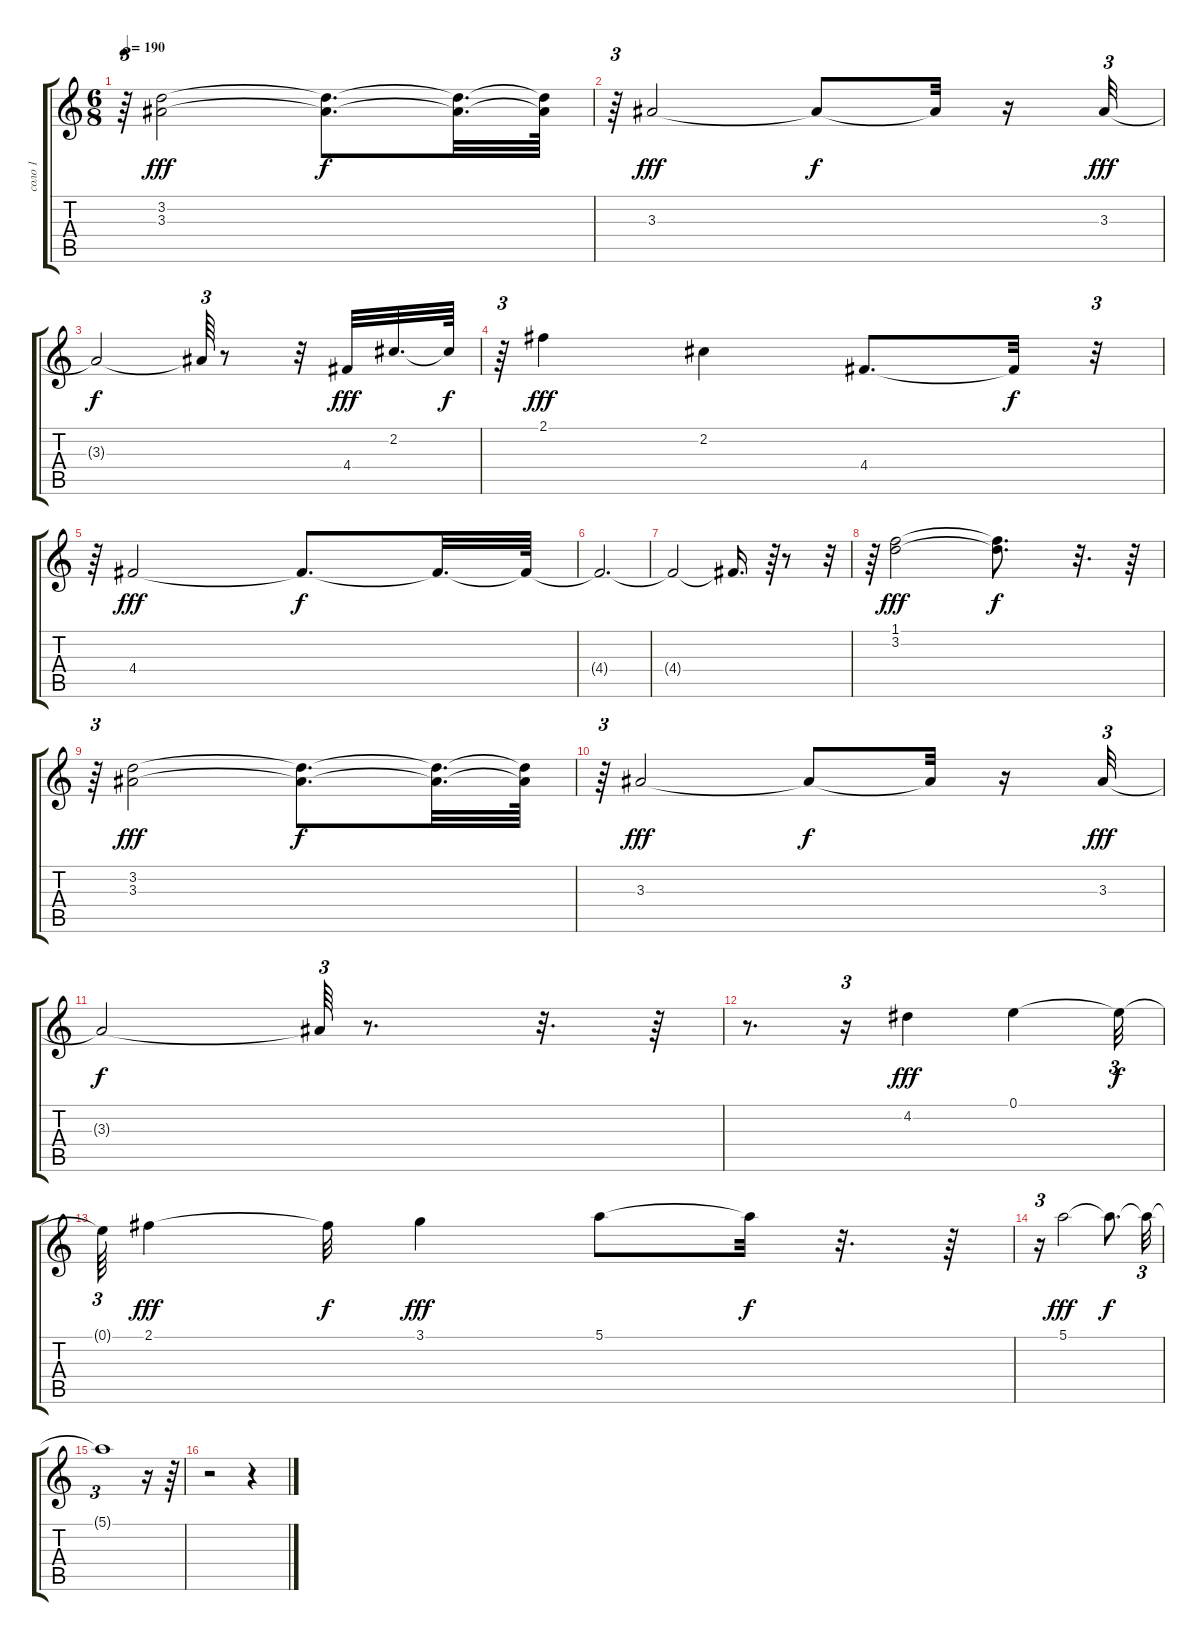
\track ("соло 1" "соло 1") {instrument acousticguitarnylon}
\staff {score tabs}
\tuning (E4 B3 G3 D3 A2 E2) {hide}
\ts (6 8)
\tempo 190
\clef g2
\ks c
r.64{tu (3 2) dy f} (3.2 3.3).2{dy fff} (3.2{t} 3.3{t}).8{d dy f} (3.2{t} 3.3{t}).32{d} (3.2{t} 3.3{t}).64 |
r.64{tu (3 2)} 3.3.2{dy fff} 3.3{t}.8{dy f} 3.3{t}.32 r.16 3.3.32{tu (3 2) dy fff} |
3.3{t}.2{dy f} 3.3{t}.64{tu (3 2)} r.8 r.32 4.4.32{dy fff} 2.2.32{d} 2.2{t}.64{dy f} |
r.64{tu (3 2)} 2.1.4{dy fff} 2.2.4 4.4.8{d} 4.4{t}.32{dy f} r.32{tu (3 2)} |
r.64{tu (3 2)} 4.4.2{dy fff} 4.4{t}.8{d dy f} 4.4{t}.32{d} 4.4{t}.64 |
4.4{t}.2{d} |
4.4{t}.2 4.4{t}.16{d} r.64{tu (3 2)} r.8 r.32{tu (3 2)} |
r.64{tu (3 2)} (1.1 3.2).2{dy fff} (1.1{t} 3.2{t}).8{d dy f} r.32{d} r.64 |
r.64{tu (3 2)} (3.2 3.3).2{dy fff} (3.2{t} 3.3{t}).8{d dy f} (3.2{t} 3.3{t}).32{d} (3.2{t} 3.3{t}).64 |
r.64{tu (3 2)} 3.3.2{dy fff} 3.3{t}.8{dy f} 3.3{t}.32 r.16 3.3.32{tu (3 2) dy fff} |
3.3{t}.2{dy f} 3.3{t}.64{tu (3 2)} r.8{d} r.32{d} r.64 |
r.8{d} r.16{tu (3 2)} 4.2.4{dy fff} 0.1.4 0.1{t}.32{tu (3 2) dy f} |
0.1{t}.64{tu (3 2)} 2.1.4{dy fff} 2.1{t}.32{dy f} 3.1.4{dy fff} 5.1.8 5.1{t}.32{dy f} r.32{d} r.64 |
r.16{tu (3 2)} 5.1.2{dy fff} 5.1{t}.8{d dy f} 5.1{t}.32{tu (3 2)} |
5.1{t}.1{tu (3 2)} r.16 r.64 |
r.2 r.4
